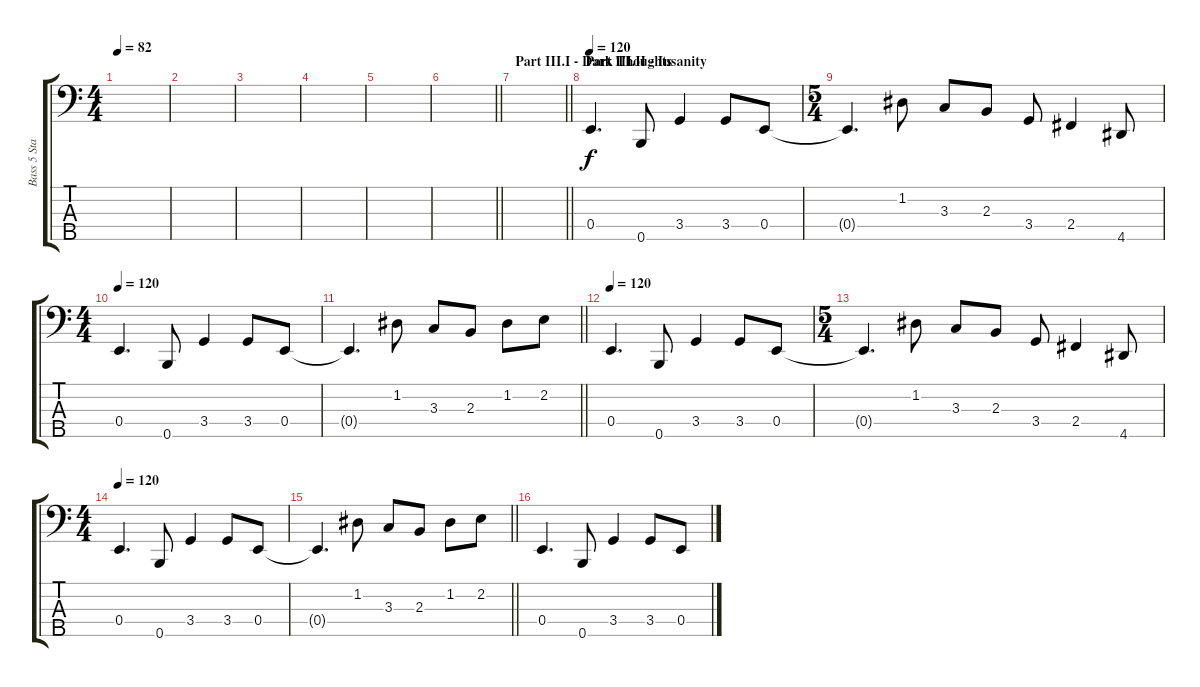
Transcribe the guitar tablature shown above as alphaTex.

\track ("Bass 5 Standard" "Bass 5 Sta") {instrument electricbassfinger}
\staff {score tabs}
\tuning (G2 D2 A1 E1 B0) {hide}
\ts (4 4)
\tempo 82
\clef f4
\ks c
|
|
|
|
|
\barLineRight lightlight
|
\section ("" "Part III.I - Dark Thoughts")
\barLineRight lightlight
|
\section ("" "Part III.II - Insanity")
\tempo 120
0.4.4{d} 0.5.8 3.4.4 3.4.8 0.4.8 |
\ts (5 4)
0.4{t}.4{d} 1.2.8 3.3.8 2.3.8 3.4.8 2.4.4 4.5.8 |
\ts (4 4)
\tempo 120
0.4.4{d} 0.5.8 3.4.4 3.4.8 0.4.8 |
\barLineRight lightlight
0.4{t}.4{d} 1.2.8 3.3.8 2.3.8 1.2.8 2.2.8 |
\tempo 120
0.4.4{d} 0.5.8 3.4.4 3.4.8 0.4.8 |
\ts (5 4)
0.4{t}.4{d} 1.2.8 3.3.8 2.3.8 3.4.8 2.4.4 4.5.8 |
\ts (4 4)
\tempo 120
0.4.4{d} 0.5.8 3.4.4 3.4.8 0.4.8 |
\barLineRight lightlight
0.4{t}.4{d} 1.2.8 3.3.8 2.3.8 1.2.8 2.2.8 |
\section ("" "")
0.4.4{d} 0.5.8 3.4.4 3.4.8 0.4.8
